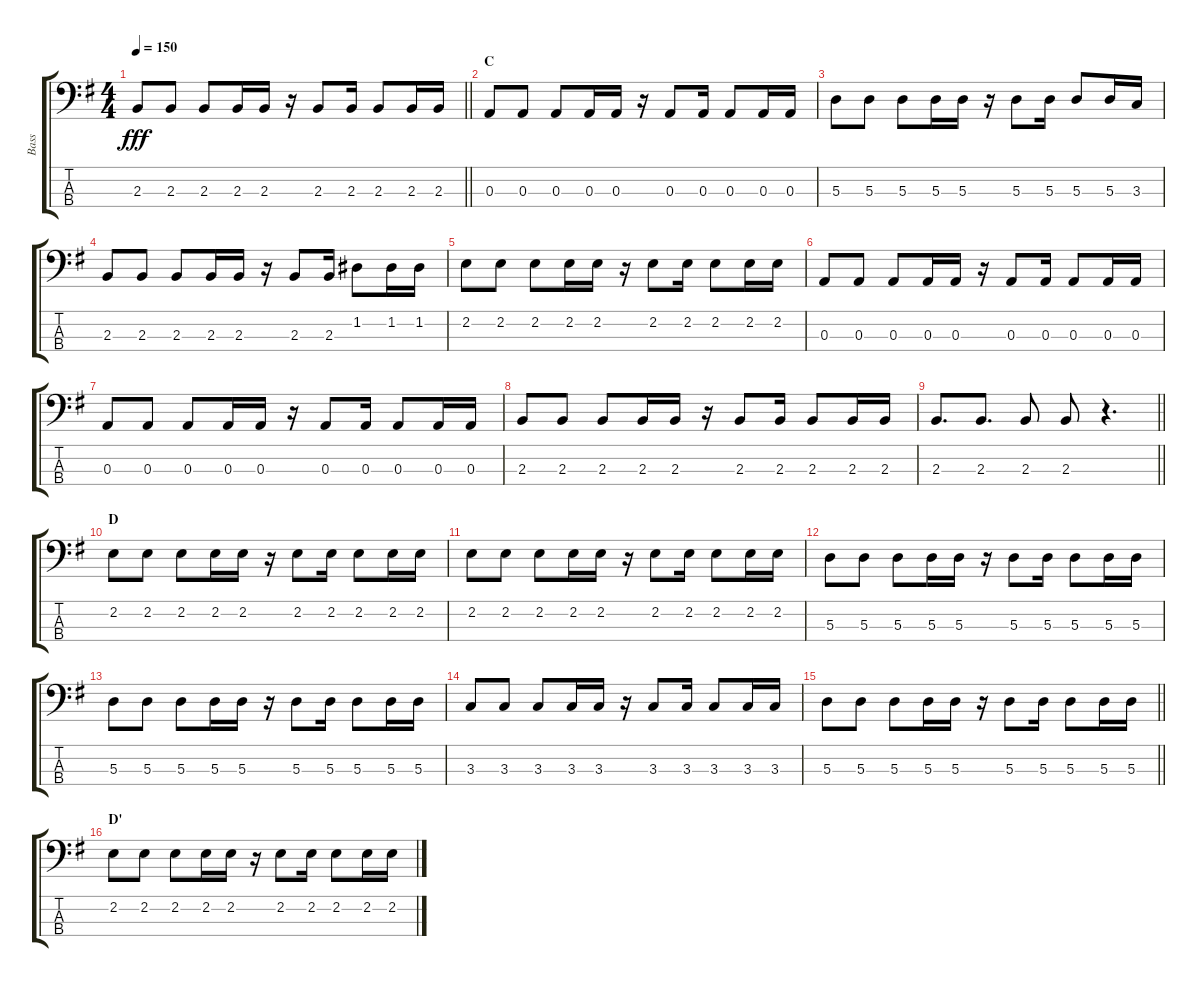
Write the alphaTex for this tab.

\track ("Bass" "Bass") {instrument electricbasspick}
\staff {score tabs}
\tuning (G2 D2 A1 E1) {hide}
\ts (4 4)
\tempo 150
\clef f4
\barLineRight lightlight
\ks eminor
2.3.8{dy fff} 2.3.8 2.3.8 2.3.16 2.3.16 r.16 2.3.8 2.3.16 2.3.8 2.3.16 2.3.16 |
\section ("" "C")
0.3.8 0.3.8 0.3.8 0.3.16 0.3.16 r.16 0.3.8 0.3.16 0.3.8 0.3.16 0.3.16 |
5.3.8 5.3.8 5.3.8 5.3.16 5.3.16 r.16 5.3.8 5.3.16 5.3.8 5.3.16 3.3.16 |
2.3.8 2.3.8 2.3.8 2.3.16 2.3.16 r.16 2.3.8 2.3.16 1.2.8 1.2.16 1.2.16 |
2.2.8 2.2.8 2.2.8 2.2.16 2.2.16 r.16 2.2.8 2.2.16 2.2.8 2.2.16 2.2.16 |
0.3.8 0.3.8 0.3.8 0.3.16 0.3.16 r.16 0.3.8 0.3.16 0.3.8 0.3.16 0.3.16 |
0.3.8 0.3.8 0.3.8 0.3.16 0.3.16 r.16 0.3.8 0.3.16 0.3.8 0.3.16 0.3.16 |
2.3.8 2.3.8 2.3.8 2.3.16 2.3.16 r.16 2.3.8 2.3.16 2.3.8 2.3.16 2.3.16 |
\barLineRight lightlight
2.3.8{d} 2.3.8{d} 2.3.8 2.3.8 r.4{d} |
\section ("" "D")
2.2.8 2.2.8 2.2.8 2.2.16 2.2.16 r.16 2.2.8 2.2.16 2.2.8 2.2.16 2.2.16 |
2.2.8 2.2.8 2.2.8 2.2.16 2.2.16 r.16 2.2.8 2.2.16 2.2.8 2.2.16 2.2.16 |
5.3.8 5.3.8 5.3.8 5.3.16 5.3.16 r.16 5.3.8 5.3.16 5.3.8 5.3.16 5.3.16 |
5.3.8 5.3.8 5.3.8 5.3.16 5.3.16 r.16 5.3.8 5.3.16 5.3.8 5.3.16 5.3.16 |
3.3.8 3.3.8 3.3.8 3.3.16 3.3.16 r.16 3.3.8 3.3.16 3.3.8 3.3.16 3.3.16 |
\barLineRight lightlight
5.3.8 5.3.8 5.3.8 5.3.16 5.3.16 r.16 5.3.8 5.3.16 5.3.8 5.3.16 5.3.16 |
\section ("" "D'")
2.2.8 2.2.8 2.2.8 2.2.16 2.2.16 r.16 2.2.8 2.2.16 2.2.8 2.2.16 2.2.16
